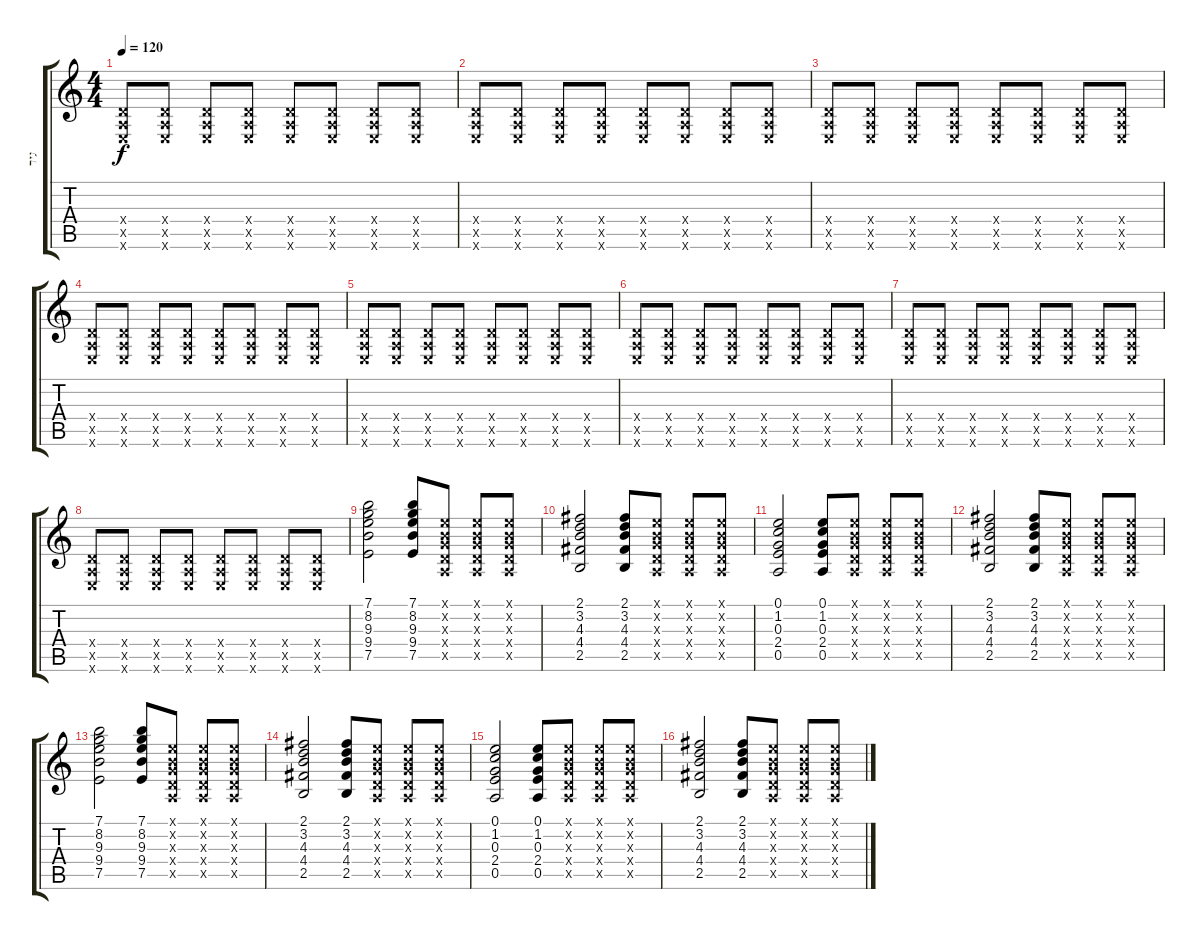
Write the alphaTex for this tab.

\track ("ניר" "ניר") {instrument overdrivenguitar}
\staff {score tabs}
\tuning (E4 B3 G3 D3 A2 E2) {hide}
\ts (4 4)
\tempo 120
\clef g2
\ks c
(0.4{x} 0.5{x} 0.6{x}).8{dy f volume 9} (0.4{x} 0.5{x} 0.6{x}).8 (0.4{x} 0.5{x} 0.6{x}).8 (0.4{x} 0.5{x} 0.6{x}).8 (0.4{x} 0.5{x} 0.6{x}).8 (0.4{x} 0.5{x} 0.6{x}).8 (0.4{x} 0.5{x} 0.6{x}).8 (0.4{x} 0.5{x} 0.6{x}).8 |
(0.4{x} 0.5{x} 0.6{x}).8{volume 10} (0.4{x} 0.5{x} 0.6{x}).8 (0.4{x} 0.5{x} 0.6{x}).8 (0.4{x} 0.5{x} 0.6{x}).8 (0.4{x} 0.5{x} 0.6{x}).8 (0.4{x} 0.5{x} 0.6{x}).8 (0.4{x} 0.5{x} 0.6{x}).8 (0.4{x} 0.5{x} 0.6{x}).8 |
(0.4{x} 0.5{x} 0.6{x}).8{volume 11} (0.4{x} 0.5{x} 0.6{x}).8 (0.4{x} 0.5{x} 0.6{x}).8 (0.4{x} 0.5{x} 0.6{x}).8 (0.4{x} 0.5{x} 0.6{x}).8 (0.4{x} 0.5{x} 0.6{x}).8 (0.4{x} 0.5{x} 0.6{x}).8 (0.4{x} 0.5{x} 0.6{x}).8 |
(0.4{x} 0.5{x} 0.6{x}).8{volume 10} (0.4{x} 0.5{x} 0.6{x}).8 (0.4{x} 0.5{x} 0.6{x}).8 (0.4{x} 0.5{x} 0.6{x}).8 (0.4{x} 0.5{x} 0.6{x}).8 (0.4{x} 0.5{x} 0.6{x}).8 (0.4{x} 0.5{x} 0.6{x}).8 (0.4{x} 0.5{x} 0.6{x}).8 |
(0.4{x} 0.5{x} 0.6{x}).8 (0.4{x} 0.5{x} 0.6{x}).8 (0.4{x} 0.5{x} 0.6{x}).8 (0.4{x} 0.5{x} 0.6{x}).8 (0.4{x} 0.5{x} 0.6{x}).8 (0.4{x} 0.5{x} 0.6{x}).8 (0.4{x} 0.5{x} 0.6{x}).8 (0.4{x} 0.5{x} 0.6{x}).8 |
(0.4{x} 0.5{x} 0.6{x}).8{volume 11} (0.4{x} 0.5{x} 0.6{x}).8 (0.4{x} 0.5{x} 0.6{x}).8 (0.4{x} 0.5{x} 0.6{x}).8 (0.4{x} 0.5{x} 0.6{x}).8 (0.4{x} 0.5{x} 0.6{x}).8 (0.4{x} 0.5{x} 0.6{x}).8 (0.4{x} 0.5{x} 0.6{x}).8 |
(0.4{x} 0.5{x} 0.6{x}).8{volume 12} (0.4{x} 0.5{x} 0.6{x}).8 (0.4{x} 0.5{x} 0.6{x}).8 (0.4{x} 0.5{x} 0.6{x}).8 (0.4{x} 0.5{x} 0.6{x}).8 (0.4{x} 0.5{x} 0.6{x}).8 (0.4{x} 0.5{x} 0.6{x}).8 (0.4{x} 0.5{x} 0.6{x}).8 |
(0.4{x} 0.5{x} 0.6{x}).8{volume 13} (0.4{x} 0.5{x} 0.6{x}).8 (0.4{x} 0.5{x} 0.6{x}).8 (0.4{x} 0.5{x} 0.6{x}).8 (0.4{x} 0.5{x} 0.6{x}).8 (0.4{x} 0.5{x} 0.6{x}).8 (0.4{x} 0.5{x} 0.6{x}).8 (0.4{x} 0.5{x} 0.6{x}).8 |
(7.1 8.2 9.3 9.4 7.5).2 (7.1 8.2 9.3 9.4 7.5).8 (0.1{x} 0.2{x} 0.3{x} 0.4{x} 0.5{x}).8 (0.1{x} 0.2{x} 0.3{x} 0.4{x} 0.5{x}).8 (0.1{x} 0.2{x} 0.3{x} 0.4{x} 0.5{x}).8 |
(2.1 3.2 4.3 4.4 2.5).2 (2.1 3.2 4.3 4.4 2.5).8 (0.1{x} 0.2{x} 0.3{x} 0.4{x} 0.5{x}).8 (0.1{x} 0.2{x} 0.3{x} 0.4{x} 0.5{x}).8 (0.1{x} 0.2{x} 0.3{x} 0.4{x} 0.5{x}).8 |
(0.1 1.2 0.3 2.4 0.5).2 (0.1 1.2 0.3 2.4 0.5).8 (0.1{x} 0.2{x} 0.3{x} 0.4{x} 0.5{x}).8 (0.1{x} 0.2{x} 0.3{x} 0.4{x} 0.5{x}).8 (0.1{x} 0.2{x} 0.3{x} 0.4{x} 0.5{x}).8 |
(2.1 3.2 4.3 4.4 2.5).2 (2.1 3.2 4.3 4.4 2.5).8 (0.1{x} 0.2{x} 0.3{x} 0.4{x} 0.5{x}).8 (0.1{x} 0.2{x} 0.3{x} 0.4{x} 0.5{x}).8 (0.1{x} 0.2{x} 0.3{x} 0.4{x} 0.5{x}).8 |
(7.1 8.2 9.3 9.4 7.5).2 (7.1 8.2 9.3 9.4 7.5).8 (0.1{x} 0.2{x} 0.3{x} 0.4{x} 0.5{x}).8 (0.1{x} 0.2{x} 0.3{x} 0.4{x} 0.5{x}).8 (0.1{x} 0.2{x} 0.3{x} 0.4{x} 0.5{x}).8 |
(2.1 3.2 4.3 4.4 2.5).2 (2.1 3.2 4.3 4.4 2.5).8 (0.1{x} 0.2{x} 0.3{x} 0.4{x} 0.5{x}).8 (0.1{x} 0.2{x} 0.3{x} 0.4{x} 0.5{x}).8 (0.1{x} 0.2{x} 0.3{x} 0.4{x} 0.5{x}).8 |
(0.1 1.2 0.3 2.4 0.5).2 (0.1 1.2 0.3 2.4 0.5).8 (0.1{x} 0.2{x} 0.3{x} 0.4{x} 0.5{x}).8 (0.1{x} 0.2{x} 0.3{x} 0.4{x} 0.5{x}).8 (0.1{x} 0.2{x} 0.3{x} 0.4{x} 0.5{x}).8 |
(2.1 3.2 4.3 4.4 2.5).2 (2.1 3.2 4.3 4.4 2.5).8 (0.1{x} 0.2{x} 0.3{x} 0.4{x} 0.5{x}).8 (0.1{x} 0.2{x} 0.3{x} 0.4{x} 0.5{x}).8 (0.1{x} 0.2{x} 0.3{x} 0.4{x} 0.5{x}).8
